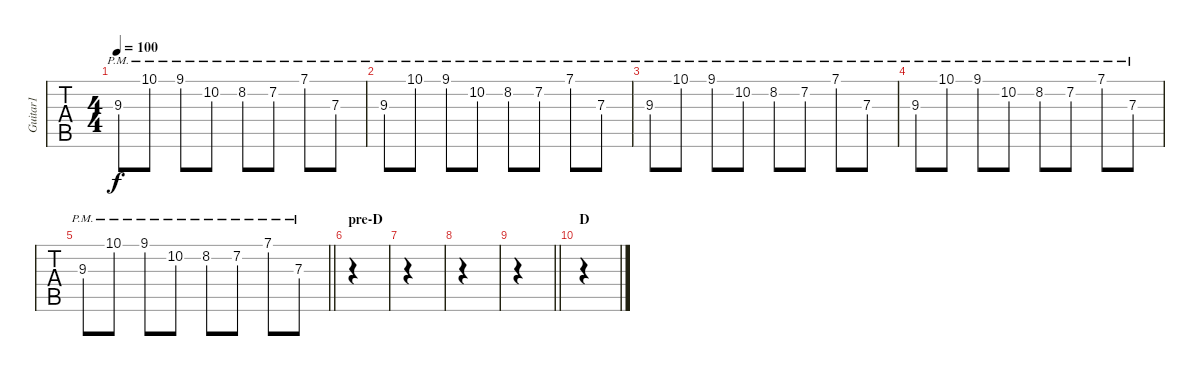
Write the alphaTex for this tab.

\track ("Guitar1" "Guitar1") {instrument overdrivenguitar}
\staff {tabs}
\tuning (E4 B3 G3 D3 A2 D2) {hide}
\ts (4 4)
\tempo 100
\clef g2
\ks bminor
9.3{pm}.8{dy f} 10.1{pm}.8 9.1{pm}.8 10.2{pm}.8 8.2{pm}.8 7.2{pm}.8 7.1{pm}.8 7.3{pm}.8 |
9.3{pm}.8 10.1{pm}.8 9.1{pm}.8 10.2{pm}.8 8.2{pm}.8 7.2{pm}.8 7.1{pm}.8 7.3{pm}.8 |
9.3{pm}.8 10.1{pm}.8 9.1{pm}.8 10.2{pm}.8 8.2{pm}.8 7.2{pm}.8 7.1{pm}.8 7.3{pm}.8 |
9.3{pm}.8 10.1{pm}.8 9.1{pm}.8 10.2{pm}.8 8.2{pm}.8 7.2{pm}.8 7.1{pm}.8 7.3{pm}.8 |
\barLineRight lightlight
9.3{pm}.8 10.1{pm}.8 9.1{pm}.8 10.2{pm}.8 8.2{pm}.8 7.2{pm}.8 7.1{pm}.8 7.3{pm}.8 |
\section ("" "pre-D")
\ks eminor
|
|
|
\barLineRight lightlight
|
\section ("" "D")
\ks bminor
